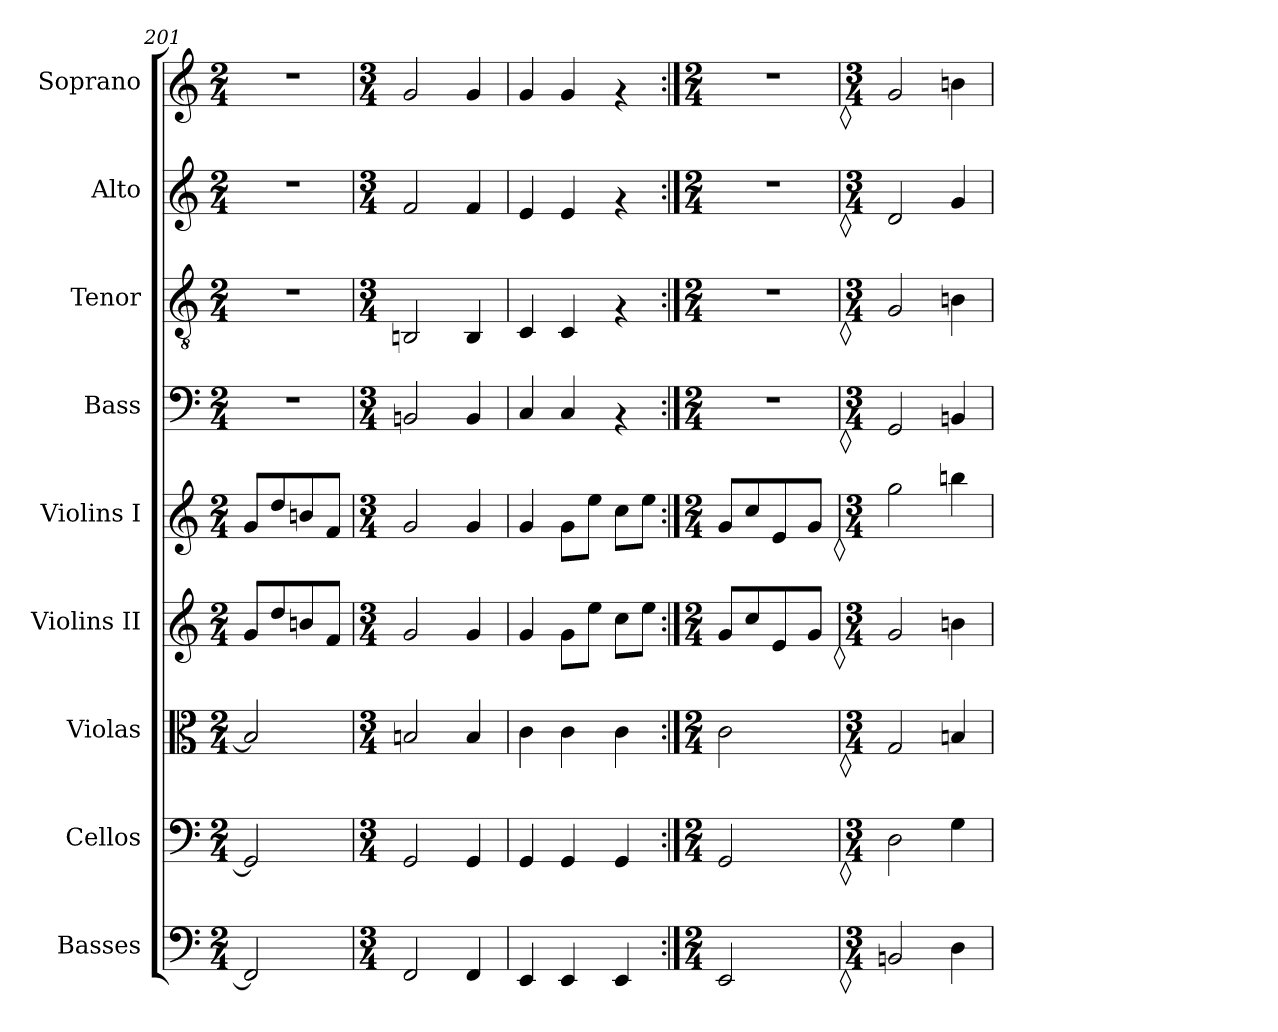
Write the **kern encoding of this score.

**kern	**kern	**kern	**kern	**kern	**kern	**kern	**kern	**kern
*part9	*part8	*part7	*part6	*part5	*part4	*part3	*part2	*part1
*staff9	*staff8	*staff7	*staff6	*staff5	*staff4	*staff3	*staff2	*staff1
*I"Basses	*I"Cellos	*I"Violas	*I"Violins II	*I"Violins I	*I"Bass	*I"Tenor	*I"Alto	*I"Soprano
*I'Bass	*I'Cell.	*I'Vla.	*I'Vln. II	*I'Vln. I	*I'Bs	*I'Ten	*I'Alto	*I'Sop
*clefF4	*clefF4	*clefC3	*clefG2	*clefG2	*clefF4	*clefGv2	*clefG2	*clefG2
*ITrd7c12	*	*	*	*	*	*	*	*
*k[]	*k[]	*k[]	*k[]	*k[]	*k[]	*k[]	*k[]	*k[]
*C:	*C:	*C:	*C:	*C:	*C:	*C:	*C:	*C:
*M2/4	*M2/4	*M2/4	*M2/4	*M2/4	*M2/4	*M2/4	*M2/4	*M2/4
=201	=201	=201	=201	=201	=201	=201	=201	=201
2FFF/]	2GG/]	2B/]	8g/L	8g/L	2r	2r	2r	2r
.	.	.	8dd/	8dd/	.	.	.	.
.	.	.	8bn/	8bn/	.	.	.	.
.	.	.	8f/J	8f/J	.	.	.	.
=202	=202	=202	=202	=202	=202	=202	=202	=202
*M3/4	*M3/4	*M3/4	*M3/4	*M3/4	*M3/4	*M3/4	*M3/4	*M3/4
2FFF/	2GG/	2Bn/	2g/	2g/	2BBn/	2BBn/	2f/	2g/
4FFF/	4GG/	4B/	4g/	4g/	4BB/	4BB/	4f/	4g/
=203	=203	=203	=203	=203	=203	=203	=203	=203
4EEE/	4GG/	4c\	4g/	4g/	4C/	4C/	4e/	4g/
4EEE/	4GG/	4c\	8g\L	8g\L	4C/	4C/	4e/	4g/
.	.	.	8ee\J	8ee\J	.	.	.	.
4EEE/	4GG/	4c\	8cc\L	8cc\L	4rAA	4rF	4rf	4rf
.	.	.	8ee\J	8ee\J	.	.	.	.
!!LO:PB:g=z
=204:|!	=204:|!	=204:|!	=204:|!	=204:|!	=204:|!	=204:|!	=204:|!	=204:|!
*M2/4	*M2/4	*M2/4	*M2/4	*M2/4	*M2/4	*M2/4	*M2/4	*M2/4
*	*	*	*^	*^	*	*	*	*
2EEE/	2GG/	2c\	8g/L	3ryy	8g/L	3ryy	2r	2r	2r	2r
.	.	.	8cc/	.	8cc/	.	.	.	.	.
.	.	.	8e/	.	8e/	.	.	.	.	.
.	.	.	.	12...ryy	.	12...ryy	.	.	.	.
.	.	.	8g/J	.	8g/J	.	.	.	.	.
!	!	!	!	!	!	!LO:TX:b:t=◊	!	!	!	!
!	!	!	!	!LO:TX:b:t=◊	!	!	!	!	!	!
.	.	.	.	96ryy	.	96ryy	.	.	.	.
!	!	!	!	!	!	!	!	!	!	!LO:TX:b:t=◊
!	!	!	!	!	!	!	!	!	!LO:TX:b:t=◊	!
!	!	!	!	!	!	!	!	!LO:TX:b:t=◊	!	!
!	!	!	!	!	!	!	!LO:TX:b:t=◊	!	!	!
!	!	!LO:TX:b:t=◊	!	!	!	!	!	!	!	!
!	!LO:TX:b:t=◊	!	!	!	!	!	!	!	!	!
!LO:TX:b:t=◊	!	!	!	!	!	!	!	!	!	!
*	*	*	*v	*v	*	*	*	*	*	*
*	*	*	*	*v	*v	*	*	*	*
=205	=205	=205	=205	=205	=205	=205	=205	=205
*M3/4	*M3/4	*M3/4	*M3/4	*M3/4	*M3/4	*M3/4	*M3/4	*M3/4
2BBBn/	2D\	2G/	2g/	2gg\	2GG/	2G/	2d/	2g/
4DD\	4G\	4Bn/	4bn\	4bbn\	4BBn/	4Bn\	4g/	4bn\
=	=	=	=	=	=	=	=	=
*-	*-	*-	*-	*-	*-	*-	*-	*-
